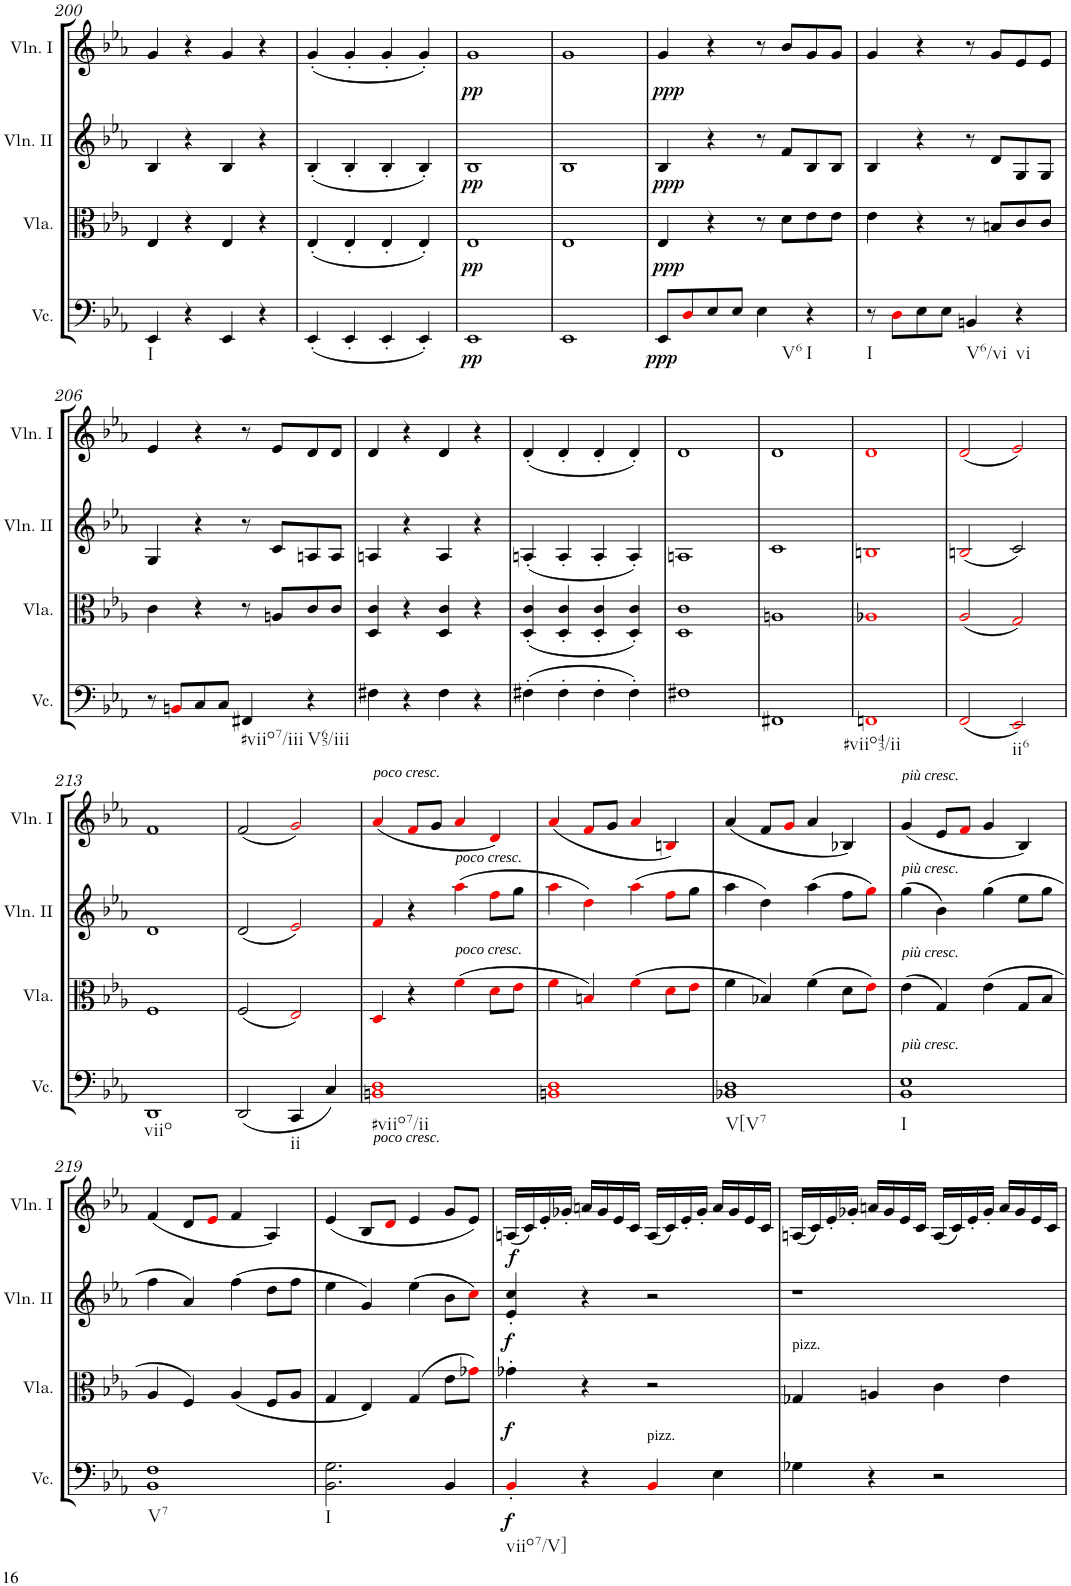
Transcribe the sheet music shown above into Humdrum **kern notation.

**kern	**dynam	**kern	**dynam	**kern	**dynam	**kern	**dynam
*part4	*part4	*part3	*part3	*part2	*part2	*part1	*part1
*staff4	*staff4	*staff3	*staff3	*staff2	*staff2	*staff1	*staff1
*I"Violoncello	*	*I"Viola	*	*I"Violin II	*	*I"Violin I	*
*I'Vc.	*	*I'Vla.	*	*I'Vln. II	*	*I'Vln. I	*
!!LO:PB:g=z
*clefF4	*	*clefC3	*	*clefG2	*	*clefG2	*
*k[b-e-a-]	*	*k[b-e-a-]	*	*k[b-e-a-]	*	*k[b-e-a-]	*
*E-:	*	*E-:	*	*E-:	*	*E-:	*
*M4/4	*	*M4/4	*	*M4/4	*	*M4/4	*
*met(c)	*	*met(c)	*	*met(c)	*	*met(c)	*
=200	=200	=200	=200	=200	=200	=200	=200
!LO:TX:b:t=I	!	!	!	!	!	!	!
4EE-/	.	4E-/	.	4B-/	.	4g/	.
4r	.	4r	.	4r	.	4r	.
4EE-/	.	4E-/	.	4B-/	.	4g/	.
4r	.	4r	.	4r	.	4r	.
=201	=201	=201	=201	=201	=201	=201	=201
(4EE-'/	.	(4E-'/	.	(4B-'/	.	(4g'/	.
4EE-'/	.	4E-'/	.	4B-'/	.	4g'/	.
4EE-'/	.	4E-'/	.	4B-'/	.	4g'/	.
4EE-'/)	.	4E-'/)	.	4B-'/)	.	4g'/)	.
=202	=202	=202	=202	=202	=202	=202	=202
!	!LO:DY:b	!	!LO:DY:b	!	!LO:DY:b	!	!LO:DY:b
1EE-	pp	1E-	pp	1B-	pp	1g	pp
=203	=203	=203	=203	=203	=203	=203	=203
1EE-	.	1E-	.	1B-	.	1g	.
=204	=204	=204	=204	=204	=204	=204	=204
!	!LO:DY:b	!	!LO:DY:b	!	!LO:DY:b	!	!LO:DY:b
8EE-/L	ppp	4E-/	ppp	4B-/	ppp	4g/	ppp
8Di/	.	.	.	.	.	.	.
8E-/	.	4r	.	4r	.	4r	.
8E-/J	.	.	.	.	.	.	.
!LO:TX:b:t=V6	!	!	!	!	!	!	!
4E-\	.	8r	.	8r	.	8r	.
.	.	8d\L	.	8f/L	.	8b-/L	.
!LO:TX:b:t=I	!	!	!	!	!	!	!
4r	.	8e-\	.	8B-/	.	8g/	.
.	.	8e-\J	.	8B-/J	.	8g/J	.
=205	=205	=205	=205	=205	=205	=205	=205
!LO:TX:b:t=I	!	!	!	!	!	!	!
8r	.	4e-\	.	4B-/	.	4g/	.
8Di\L	.	.	.	.	.	.	.
8E-\	.	4r	.	4r	.	4r	.
8E-\J	.	.	.	.	.	.	.
!LO:TX:b:t=V6/vi	!	!	!	!	!	!	!
4BBn/	.	8r	.	8r	.	8r	.
.	.	8Bn/L	.	8d/L	.	8g/L	.
!LO:TX:b:t=vi	!	!	!	!	!	!	!
4r	.	8c/	.	8G/	.	8e-/	.
.	.	8c/J	.	8G/J	.	8e-/J	.
!!LO:LB:g=z
=206	=206	=206	=206	=206	=206	=206	=206
8r	.	4c\	.	4G/	.	4e-/	.
8BBni/L	.	.	.	.	.	.	.
8C/	.	4r	.	4r	.	4r	.
8C/J	.	.	.	.	.	.	.
!LO:TX:b:t=#viio7/iii	!	!	!	!	!	!	!
4FF#X/	.	8r	.	8r	.	8r	.
.	.	8An/L	.	8c/L	.	8e-/L	.
!LO:TX:b:t=V65/iii	!	!	!	!	!	!	!
4r	.	8c/	.	8An/	.	8d/	.
.	.	8c/J	.	8A/J	.	8d/J	.
=207	=207	=207	=207	=207	=207	=207	=207
4F#X\	.	4D/ 4c/	.	4An/	.	4d/	.
4r	.	4r	.	4r	.	4r	.
4F#\	.	4D/ 4c/	.	4A/	.	4d/	.
4r	.	4r	.	4r	.	4r	.
=208	=208	=208	=208	=208	=208	=208	=208
(4F#X'\	.	(4D/' 4c/'	.	(4An'/	.	(4d'/	.
4F#'\	.	4D/' 4c/'	.	4A'/	.	4d'/	.
4F#'\	.	4D/' 4c/'	.	4A'/	.	4d'/	.
4F#'\)	.	4D/' 4c/')	.	4A'/)	.	4d'/)	.
=209	=209	=209	=209	=209	=209	=209	=209
1F#X	.	1D 1c	.	1An	.	1d	.
=210	=210	=210	=210	=210	=210	=210	=210
1FF#X	.	1An	.	1c	.	1d	.
=211	=211	=211	=211	=211	=211	=211	=211
!LO:TX:b:t=#viio43/ii	!	!	!	!	!	!	!
1FFni	.	1A-Xi	.	1Bni	.	1di	.
=212	=212	=212	=212	=212	=212	=212	=212
(2FFi/	.	(2A-i/	.	(2Bni/	.	(2di/	.
!LO:TX:b:t=ii6	!	!	!	!	!	!	!
2EE-i/)	.	2Gi/)	.	2c/)	.	2e-i/)	.
!!LO:LB:g=z
=213	=213	=213	=213	=213	=213	=213	=213
!LO:TX:b:t=viio	!	!	!	!	!	!	!
1DD	.	1F	.	1d	.	1f	.
=214	=214	=214	=214	=214	=214	=214	=214
(2DD/	.	(2F/	.	(2d/	.	(2f/	.
!LO:TX:b:t=ii	!	!	!	!	!	!	!
4CC/	.	2E-i/)	.	2e-i/)	.	2gi/)	.
4C/)	.	.	.	.	.	.	.
=215	=215	=215	=215	=215	=215	=215	=215
!	!	!	!	!	!	!LO:TX:a:i:t=poco cresc.	!
!LO:TX:b:i:t=poco cresc.	!	!	!	!	!	!	!
!LO:TX:b:t=#viio7/ii	!	!	!	!	!	!	!
1BBni 1Di	.	4Di/	.	4fi/	.	(4a-i/	.
.	.	4r	.	4r	.	8fi/L	.
.	.	.	.	.	.	8g/J	.
!	!	!	!	!LO:TX:a:i:t=poco cresc.	!	!	!
!	!	!LO:TX:a:i:t=poco cresc.	!	!	!	!	!
.	.	(4fi\	.	(4aa-i\	.	4a-i/	.
.	.	8di\L	.	8ffi\L	.	4di/)	.
.	.	8e-i\J	.	8gg\J	.	.	.
=216	=216	=216	=216	=216	=216	=216	=216
1BBni 1Di	.	4fi\	.	4aa-i\	.	(4a-i/	.
.	.	4Bni/)	.	4ddi\)	.	8fi/L	.
.	.	.	.	.	.	8g/J	.
.	.	(4fi\	.	(4aa-i\	.	4a-i/	.
.	.	8di\L	.	8ffi\L	.	4Bni/)	.
.	.	8e-i\J	.	8gg\J	.	.	.
=217	=217	=217	=217	=217	=217	=217	=217
!LO:TX:b:t=V[V7	!	!	!	!	!	!	!
1BB-X 1D	.	4f\	.	4aa-\	.	(4a-/	.
.	.	4B-X/)	.	4dd\)	.	8f/L	.
.	.	.	.	.	.	8gi/J	.
.	.	(4f\	.	(4aa-\	.	4a-/	.
.	.	8d\L	.	8ff\L	.	4B-X/)	.
.	.	8e-i\J)	.	8ggi\J)	.	.	.
=218	=218	=218	=218	=218	=218	=218	=218
!	!	!	!	!	!	!LO:TX:a:i:t=più cresc.	!
!	!	!	!	!LO:TX:a:i:t=più cresc.	!	!	!
!	!	!LO:TX:a:i:t=più cresc.	!	!	!	!	!
!LO:TX:a:i:t=più cresc.	!	!	!	!	!	!	!
!LO:TX:b:t=I	!	!	!	!	!	!	!
1BB- 1E-	.	(4e-\	.	(4gg\	.	(4g/	.
.	.	4G/)	.	4b-\)	.	8e-/L	.
.	.	.	.	.	.	8fi/J	.
.	.	(4e-\	.	(4gg\	.	4g/	.
.	.	8G/L	.	8ee-\L	.	4B-/)	.
.	.	8B-/J	.	8gg\J	.	.	.
!!LO:LB:g=z
=219	=219	=219	=219	=219	=219	=219	=219
!LO:TX:b:t=V7	!	!	!	!	!	!	!
1BB- 1F	.	4A-/	.	4ff\	.	(4f/	.
.	.	4F/)	.	4a-/)	.	8d/L	.
.	.	.	.	.	.	8e-i/J	.
.	.	(4A-/	.	(4ff\	.	4f/	.
.	.	8F/L	.	8dd\L	.	4A-/)	.
.	.	8A-/J	.	8ff\J	.	.	.
=220	=220	=220	=220	=220	=220	=220	=220
!LO:TX:b:t=I	!	!	!	!	!	!	!
2.BB-\ 2.G\	.	4G/	.	4ee-\	.	(4e-/	.
.	.	4E-/)	.	4g/)	.	8B-/L	.
.	.	.	.	.	.	8di/J	.
.	.	(4G/	.	(4ee-\	.	4e-/	.
4BB-/	.	8e-\L	.	8b-\L	.	8g/L	.
.	.	8g-Xi\J)	.	8cci\J)	.	8e-/J)	.
=221	=221	=221	=221	=221	=221	=221	=221
!LO:TX:b:t=viio7/V]	!	!	!	!	!	!	!
!	!LO:DY:b	!	!LO:DY:b	!	!LO:DY:b	!	!
!	!	!	!	!	!LO:DY:n=1:a	!	!
4BB-'i/	f	4g-X'\	f	4e-/' 4cc/'	f f	(16An/LL	.
.	.	.	.	.	.	16c/)	.
.	.	.	.	.	.	16e-'/	.
.	.	.	.	.	.	16g-X'/JJ	.
4r	.	4r	.	4r	.	16an/LL	.
.	.	.	.	.	.	16g-/	.
.	.	.	.	.	.	16e-/	.
.	.	.	.	.	.	16c/JJ	.
!LO:TX:a:t=pizz.	!	!	!	!	!	!	!
4BB-i/	.	2r	.	2r	.	(16A/LL	.
.	.	.	.	.	.	16c/)	.
.	.	.	.	.	.	16e-'/	.
.	.	.	.	.	.	16g-'/JJ	.
4E-\	.	.	.	.	.	16a/LL	.
.	.	.	.	.	.	16g-/	.
.	.	.	.	.	.	16e-/	.
.	.	.	.	.	.	16c/JJ	.
=222	=222	=222	=222	=222	=222	=222	=222
!	!	!LO:TX:a:t=pizz.	!	!	!	!	!
4G-X\	.	4G-X/	.	1r	.	(16An/LL	.
.	.	.	.	.	.	16c/)	.
.	.	.	.	.	.	16e-'/	.
.	.	.	.	.	.	16g-X'/JJ	.
4r	.	4An/	.	.	.	16an/LL	.
.	.	.	.	.	.	16g-/	.
.	.	.	.	.	.	16e-/	.
.	.	.	.	.	.	16c/JJ	.
2r	.	4c\	.	.	.	(16A/LL	.
.	.	.	.	.	.	16c/)	.
.	.	.	.	.	.	16e-'/	.
.	.	.	.	.	.	16g-'/JJ	.
.	.	4e-\	.	.	.	16a/LL	.
.	.	.	.	.	.	16g-/	.
.	.	.	.	.	.	16e-/	.
.	.	.	.	.	.	16c/JJ	.
=	=	=	=	=	=	=	=
*-	*-	*-	*-	*-	*-	*-	*-
